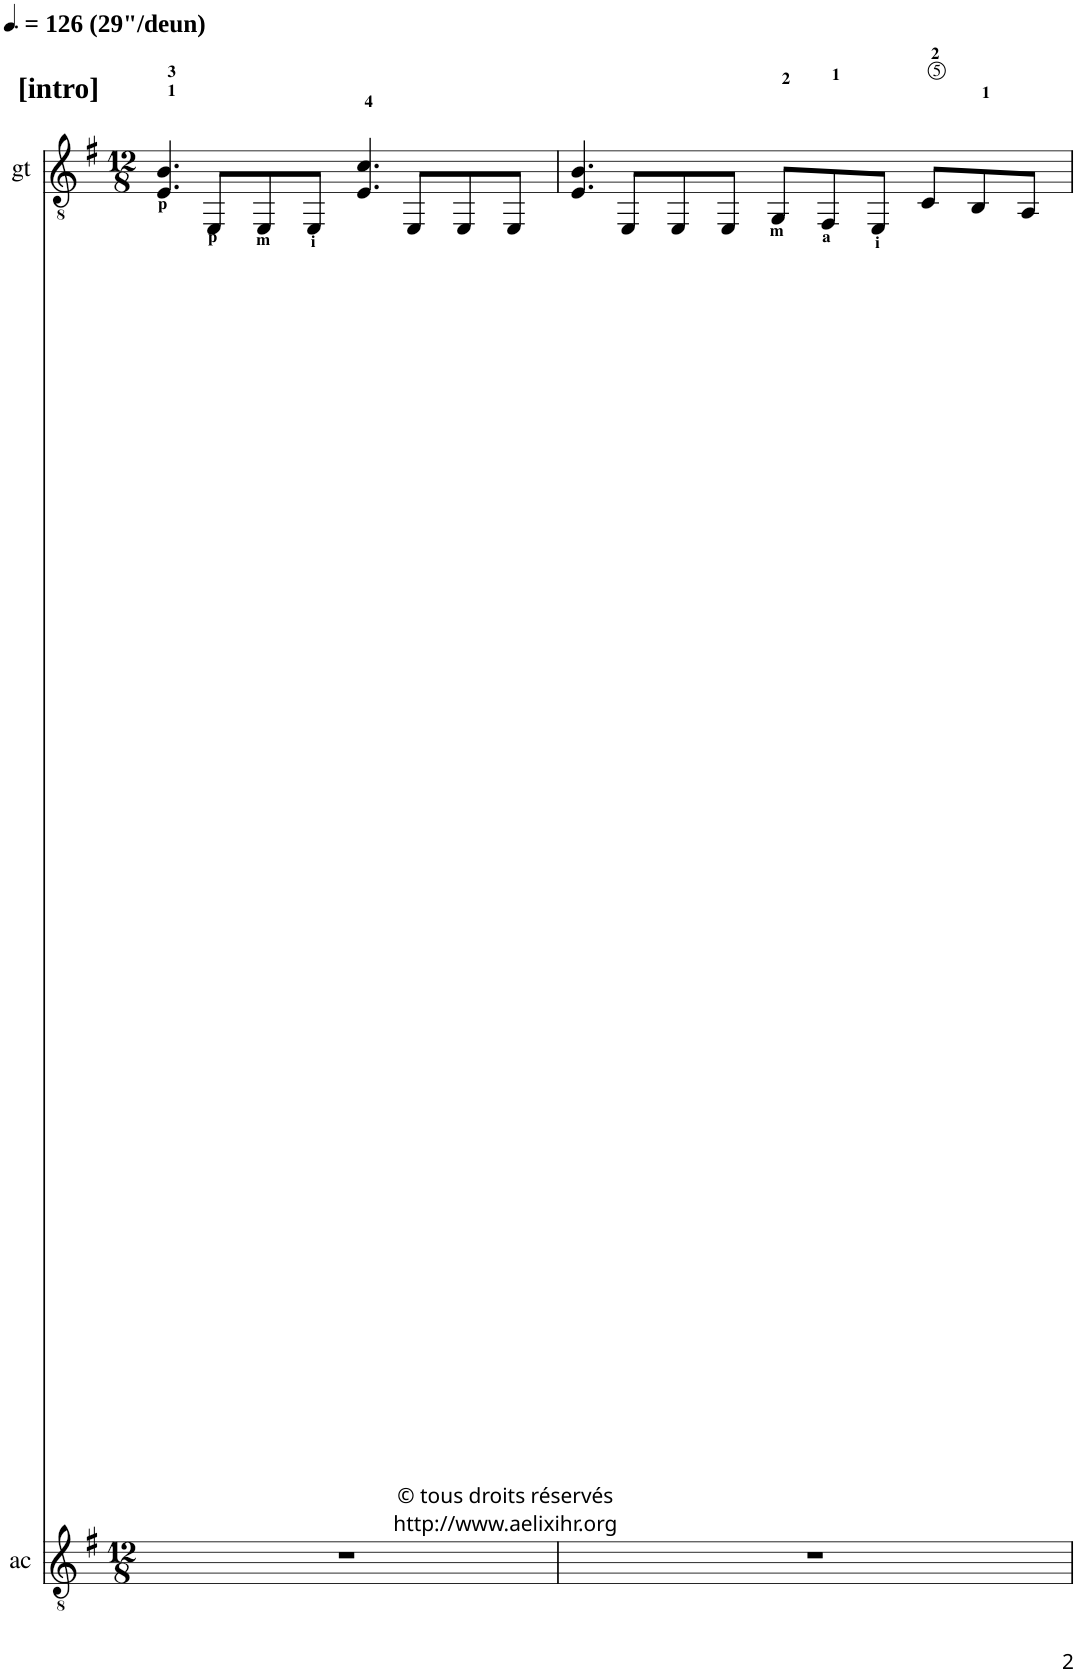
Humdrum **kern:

**kern
*part1
*staff1
*I"gt
*clefGv2
*k[f#]
*M12/8
*MM189
=1
!LO:TX:a:B:t=(29"/deun)
!LO:TX:a:B:t=[intro]
4.E/ 4.B/
8EE/L
8EE/
8EE/J
4.E/ 4.c/
8EE/L
8EE/
8EE/J
=2
4.E/ 4.B/
8EE/L
8EE/
8EE/J
8GG/L
8FF#/
8EE/J
8C/L
8BB/
8AA/J
=
*-
